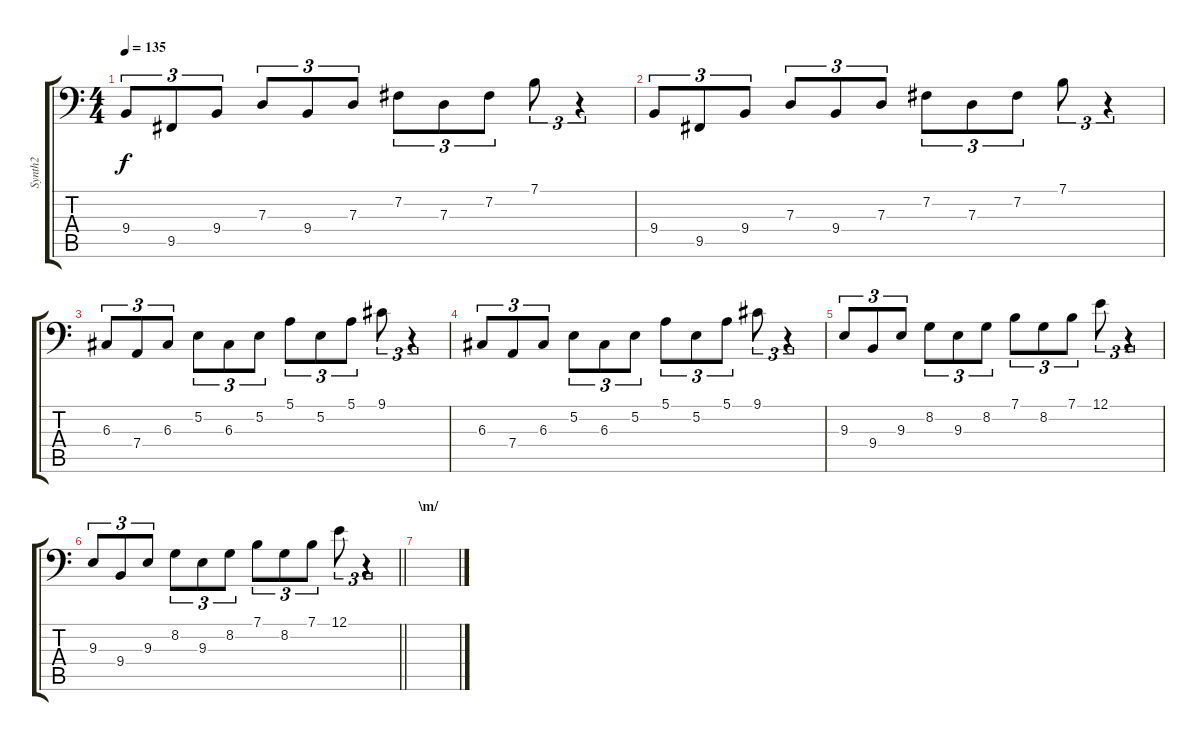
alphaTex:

\track ("Synth2" "Synth2") {instrument lead2sawtooth}
\staff {score tabs}
\tuning (E3 B2 G2 D2 A1 E1) {hide}
\ts (4 4)
\tempo 135
\clef f4
\ks c
9.4.8{tu (3 2) dy f} 9.5.8{tu (3 2)} 9.4.8{tu (3 2)} 7.3.8{tu (3 2)} 9.4.8{tu (3 2)} 7.3.8{tu (3 2)} 7.2.8{tu (3 2)} 7.3.8{tu (3 2)} 7.2.8{tu (3 2)} 7.1.8{tu (3 2)} r.4{tu (3 2)} |
9.4.8{tu (3 2)} 9.5.8{tu (3 2)} 9.4.8{tu (3 2)} 7.3.8{tu (3 2)} 9.4.8{tu (3 2)} 7.3.8{tu (3 2)} 7.2.8{tu (3 2)} 7.3.8{tu (3 2)} 7.2.8{tu (3 2)} 7.1.8{tu (3 2)} r.4{tu (3 2)} |
6.3.8{tu (3 2)} 7.4.8{tu (3 2)} 6.3.8{tu (3 2)} 5.2.8{tu (3 2)} 6.3.8{tu (3 2)} 5.2.8{tu (3 2)} 5.1.8{tu (3 2)} 5.2.8{tu (3 2)} 5.1.8{tu (3 2)} 9.1.8{tu (3 2)} r.4{tu (3 2)} |
6.3.8{tu (3 2)} 7.4.8{tu (3 2)} 6.3.8{tu (3 2)} 5.2.8{tu (3 2)} 6.3.8{tu (3 2)} 5.2.8{tu (3 2)} 5.1.8{tu (3 2)} 5.2.8{tu (3 2)} 5.1.8{tu (3 2)} 9.1.8{tu (3 2)} r.4{tu (3 2)} |
9.3.8{tu (3 2)} 9.4.8{tu (3 2)} 9.3.8{tu (3 2)} 8.2.8{tu (3 2)} 9.3.8{tu (3 2)} 8.2.8{tu (3 2)} 7.1.8{tu (3 2)} 8.2.8{tu (3 2)} 7.1.8{tu (3 2)} 12.1.8{tu (3 2)} r.4{tu (3 2)} |
\barLineRight lightlight
9.3.8{tu (3 2)} 9.4.8{tu (3 2)} 9.3.8{tu (3 2)} 8.2.8{tu (3 2)} 9.3.8{tu (3 2)} 8.2.8{tu (3 2)} 7.1.8{tu (3 2)} 8.2.8{tu (3 2)} 7.1.8{tu (3 2)} 12.1.8{tu (3 2)} r.4{tu (3 2)} |
\section ("" "\\m/")
